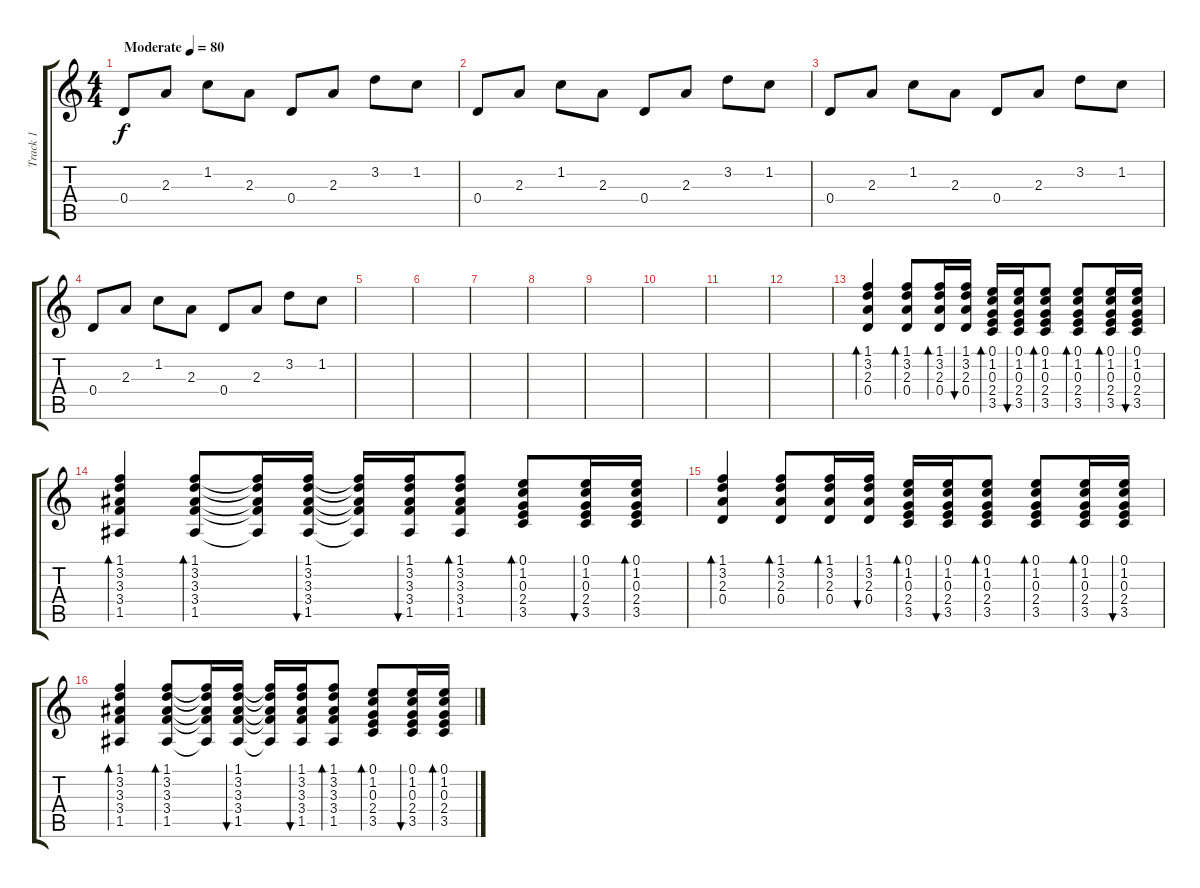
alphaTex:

\track ("Track 1" "Track 1") {instrument acousticguitarsteel}
\staff {score tabs}
\tuning (E4 B3 G3 D3 A2 E2) {hide}
\ts (4 4)
\tempo (80 "Moderate")
\clef g2
\ks c
0.4.8{dy f instrument acousticguitarsteel} 2.3.8 1.2.8 2.3.8 0.4.8 2.3.8 3.2.8 1.2.8 |
0.4.8 2.3.8 1.2.8 2.3.8 0.4.8 2.3.8 3.2.8 1.2.8 |
0.4.8 2.3.8 1.2.8 2.3.8 0.4.8 2.3.8 3.2.8 1.2.8 |
0.4.8 2.3.8 1.2.8 2.3.8 0.4.8 2.3.8 3.2.8 1.2.8 |
|
|
|
|
|
|
|
|
(1.1 3.2 2.3 0.4).4{bd 120 instrument acousticguitarsteel} (1.1 3.2 2.3 0.4).8{bd 30} (1.1 3.2 2.3 0.4).16{bd 30} (1.1 3.2 2.3 0.4).16{bu 30} (0.1 1.2 0.3 2.4 3.5).16{bd 30} (0.1 1.2 0.3 2.4 3.5).16{bu 30} (0.1 1.2 0.3 2.4 3.5).8{bd 30} (0.1 1.2 0.3 2.4 3.5).8{bd 30} (0.1 1.2 0.3 2.4 3.5).16{bd 30} (0.1 1.2 0.3 2.4 3.5).16{bu 30} |
(1.1 3.2 3.3 3.4 1.5).4{bd 60} (1.1 3.2 3.3 3.4 1.5).8{bd 60} (1.1{t} 3.2{t} 3.3{t} 3.4{t} 1.5{t}).16 (1.1 3.2 3.3 3.4 1.5).16{bu 30} (1.1{t} 3.2{t} 3.3{t} 3.4{t} 1.5{t}).16 (1.1 3.2 3.3 3.4 1.5).16{bu 30} (1.1 3.2 3.3 3.4 1.5).8{bd 30} (0.1 1.2 0.3 2.4 3.5).8{bd 30} (0.1 1.2 0.3 2.4 3.5).16{bu 30} (0.1 1.2 0.3 2.4 3.5).16{bd 30} |
(1.1 3.2 2.3 0.4).4{bd 120 instrument acousticguitarsteel} (1.1 3.2 2.3 0.4).8{bd 30} (1.1 3.2 2.3 0.4).16{bd 30} (1.1 3.2 2.3 0.4).16{bu 30} (0.1 1.2 0.3 2.4 3.5).16{bd 30} (0.1 1.2 0.3 2.4 3.5).16{bu 30} (0.1 1.2 0.3 2.4 3.5).8{bd 30} (0.1 1.2 0.3 2.4 3.5).8{bd 30} (0.1 1.2 0.3 2.4 3.5).16{bd 30} (0.1 1.2 0.3 2.4 3.5).16{bu 30} |
(1.1 3.2 3.3 3.4 1.5).4{bd 60} (1.1 3.2 3.3 3.4 1.5).8{bd 60} (1.1{t} 3.2{t} 3.3{t} 3.4{t} 1.5{t}).16 (1.1 3.2 3.3 3.4 1.5).16{bu 30} (1.1{t} 3.2{t} 3.3{t} 3.4{t} 1.5{t}).16 (1.1 3.2 3.3 3.4 1.5).16{bu 30} (1.1 3.2 3.3 3.4 1.5).8{bd 30} (0.1 1.2 0.3 2.4 3.5).8{bd 30} (0.1 1.2 0.3 2.4 3.5).16{bu 30} (0.1 1.2 0.3 2.4 3.5).16{bd 30}
